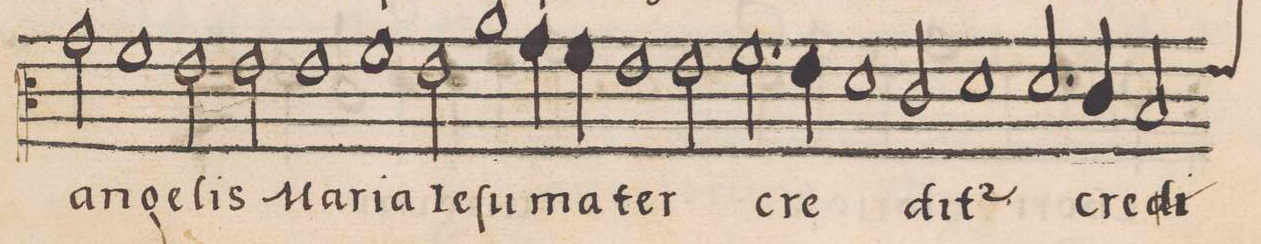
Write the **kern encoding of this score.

**kern	**text	**text
*I"CANTVS	*	*
*clefC3	*	*
*k[]	*	*
*met(C|)	*	*
*M2/1	*	*
2g\	an-	.
=30-	=30-	=30-
1f	-ge-	.
2e\	-lis	.
2e\	Ma-	.
=31-	=31-	=31-
1e	-ri-	.
1f	-a	.
=32-	=32-	=32-
2e\	Ie-	.
1a	-ſu	.
4g\	ma-	.
4f\	.	.
=33-	=33-	=33-
1e	-ter	.
2e\	.	.
2.f\	cre-	.
=34-	=34-	=34-
4e\	.	.
1d	.	.
2c/	-di-	.
=35-	=35-	=35-
1d	-t(ur)	.
2.d/	cre-	.
4c/	.	.
=36-	=36-	=36-
*custos:e	*	*
2B/	[[-di-]]	.
*-	*-	*-
